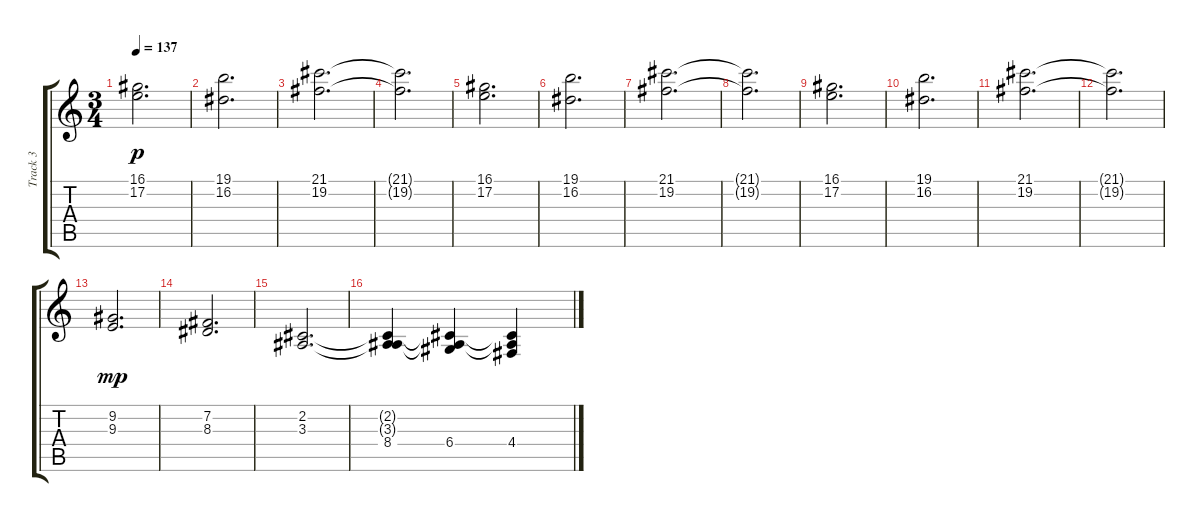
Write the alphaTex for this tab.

\track ("Track 3" "Track 3") {instrument stringensemble1}
\staff {score tabs}
\tuning (E4 B3 G3 D3 A2 E2) {hide}
\ts (3 4)
\tempo 137
\clef g2
\ks c
(16.1 17.2).2{d dy p} |
(19.1 16.2).2{d} |
(21.1 19.2).2{d} |
(21.1{t} 19.2{t}).2{d} |
(16.1 17.2).2{d} |
(19.1 16.2).2{d} |
(21.1 19.2).2{d} |
(21.1{t} 19.2{t}).2{d} |
(16.1 17.2).2{d} |
(19.1 16.2).2{d} |
(21.1 19.2).2{d} |
(21.1{t} 19.2{t}).2{d} |
(9.2 9.3).2{d dy mp} |
(7.2 8.3).2{d} |
(2.2 3.3).2{d} |
(2.2{t} 3.3{t} 8.4).4 (2.2{t} 3.3{t} 6.4).4 (2.2{t} 3.3{t} 4.4).4
